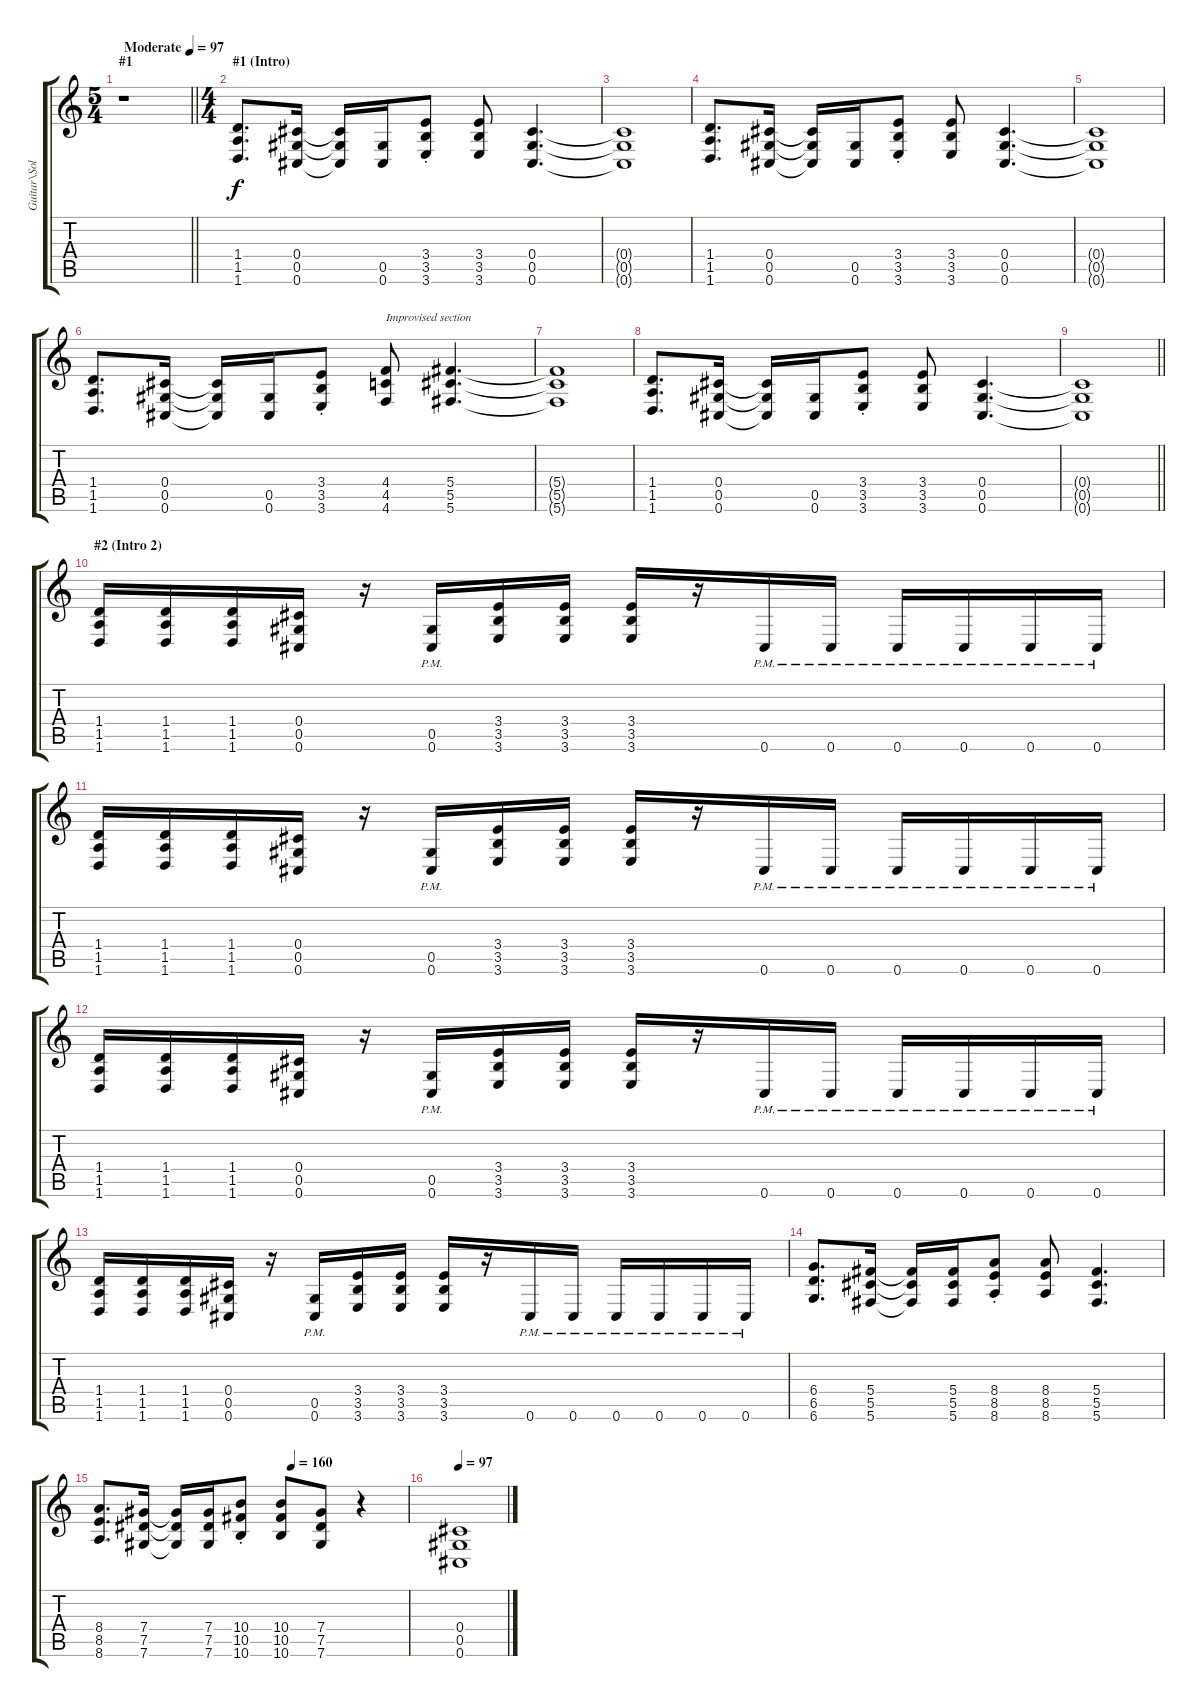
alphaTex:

\track ("Guitar\\Solo" "Guitar\\Sol") {instrument distortionguitar}
\staff {score tabs}
\tuning (Eb4 Bb3 Gb3 Db3 Ab2 Db2) {hide}
\ts (5 4)
\section ("" "#1")
\tempo (97 "Moderate")
\clef g2
\barLineRight lightlight
\ks c
r.1{dy f instrument distortionguitar} |
\ts (4 4)
\section ("" "#1 (Intro)")
(1.4 1.5 1.6).8{d} (0.4 0.5 0.6).16 (0.4{t} 0.5{t} 0.6{t}).16 (0.5 0.6).16 (3.4{st} 3.5{st} 3.6{st}).8 (3.4 3.5 3.6).8 (0.4 0.5 0.6).4{d} |
(0.4{t} 0.5{t} 0.6{t}).1 |
(1.4 1.5 1.6).8{d} (0.4 0.5 0.6).16 (0.4{t} 0.5{t} 0.6{t}).16 (0.5 0.6).16 (3.4{st} 3.5{st} 3.6{st}).8 (3.4 3.5 3.6).8 (0.4 0.5 0.6).4{d} |
(0.4{t} 0.5{t} 0.6{t}).1 |
(1.4 1.5 1.6).8{d} (0.4 0.5 0.6).16 (0.4{t} 0.5{t} 0.6{t}).16 (0.5 0.6).16 (3.4{st} 3.5{st} 3.6{st}).8 (4.4 4.5 4.6).8{txt "Improvised section"} (5.4 5.5 5.6).4{d} |
(5.4{t} 5.5{t} 5.6{t}).1 |
(1.4 1.5 1.6).8{d} (0.4 0.5 0.6).16 (0.4{t} 0.5{t} 0.6{t}).16 (0.5 0.6).16 (3.4{st} 3.5{st} 3.6{st}).8 (3.4 3.5 3.6).8 (0.4 0.5 0.6).4{d} |
\barLineRight lightlight
(0.4{t} 0.5{t} 0.6{t}).1 |
\section ("" "#2 (Intro 2)")
(1.4 1.5 1.6).16 (1.4 1.5 1.6).16 (1.4 1.5 1.6).16 (0.4 0.5 0.6).16 r.16 (0.5{pm} 0.6{pm}).16 (3.4 3.5 3.6).16 (3.4 3.5 3.6).16 (3.4 3.5 3.6).16 r.16 0.6{pm}.16 0.6{pm}.16 0.6{pm}.16 0.6{pm}.16 0.6{pm}.16 0.6{pm}.16 |
(1.4 1.5 1.6).16 (1.4 1.5 1.6).16 (1.4 1.5 1.6).16 (0.4 0.5 0.6).16 r.16 (0.5{pm} 0.6{pm}).16 (3.4 3.5 3.6).16 (3.4 3.5 3.6).16 (3.4 3.5 3.6).16 r.16 0.6{pm}.16 0.6{pm}.16 0.6{pm}.16 0.6{pm}.16 0.6{pm}.16 0.6{pm}.16 |
(1.4 1.5 1.6).16 (1.4 1.5 1.6).16 (1.4 1.5 1.6).16 (0.4 0.5 0.6).16 r.16 (0.5{pm} 0.6{pm}).16 (3.4 3.5 3.6).16 (3.4 3.5 3.6).16 (3.4 3.5 3.6).16 r.16 0.6{pm}.16 0.6{pm}.16 0.6{pm}.16 0.6{pm}.16 0.6{pm}.16 0.6{pm}.16 |
(1.4 1.5 1.6).16 (1.4 1.5 1.6).16 (1.4 1.5 1.6).16 (0.4 0.5 0.6).16 r.16 (0.5{pm} 0.6{pm}).16 (3.4 3.5 3.6).16 (3.4 3.5 3.6).16 (3.4 3.5 3.6).16 r.16 0.6{pm}.16 0.6{pm}.16 0.6{pm}.16 0.6{pm}.16 0.6{pm}.16 0.6{pm}.16 |
(6.4 6.5 6.6).8{d} (5.4 5.5 5.6).16 (5.4{t} 5.5{t} 5.6{t}).16 (5.4 5.5 5.6).16 (8.4{st} 8.5{st} 8.6{st}).8 (8.4 8.5 8.6).8 (5.4 5.5 5.6).4{d} |
\tempo (160 0.625)
(8.4 8.5 8.6).8{d} (7.4 7.5 7.6).16 (7.4{t} 7.5{t} 7.6{t}).16 (7.4 7.5 7.6).16 (10.4{st} 10.5{st} 10.6{st}).8 (10.4 10.5 10.6).8 (7.4 7.5 7.6).8 r.4 |
\tempo 97
(0.4 0.5 0.6).1
